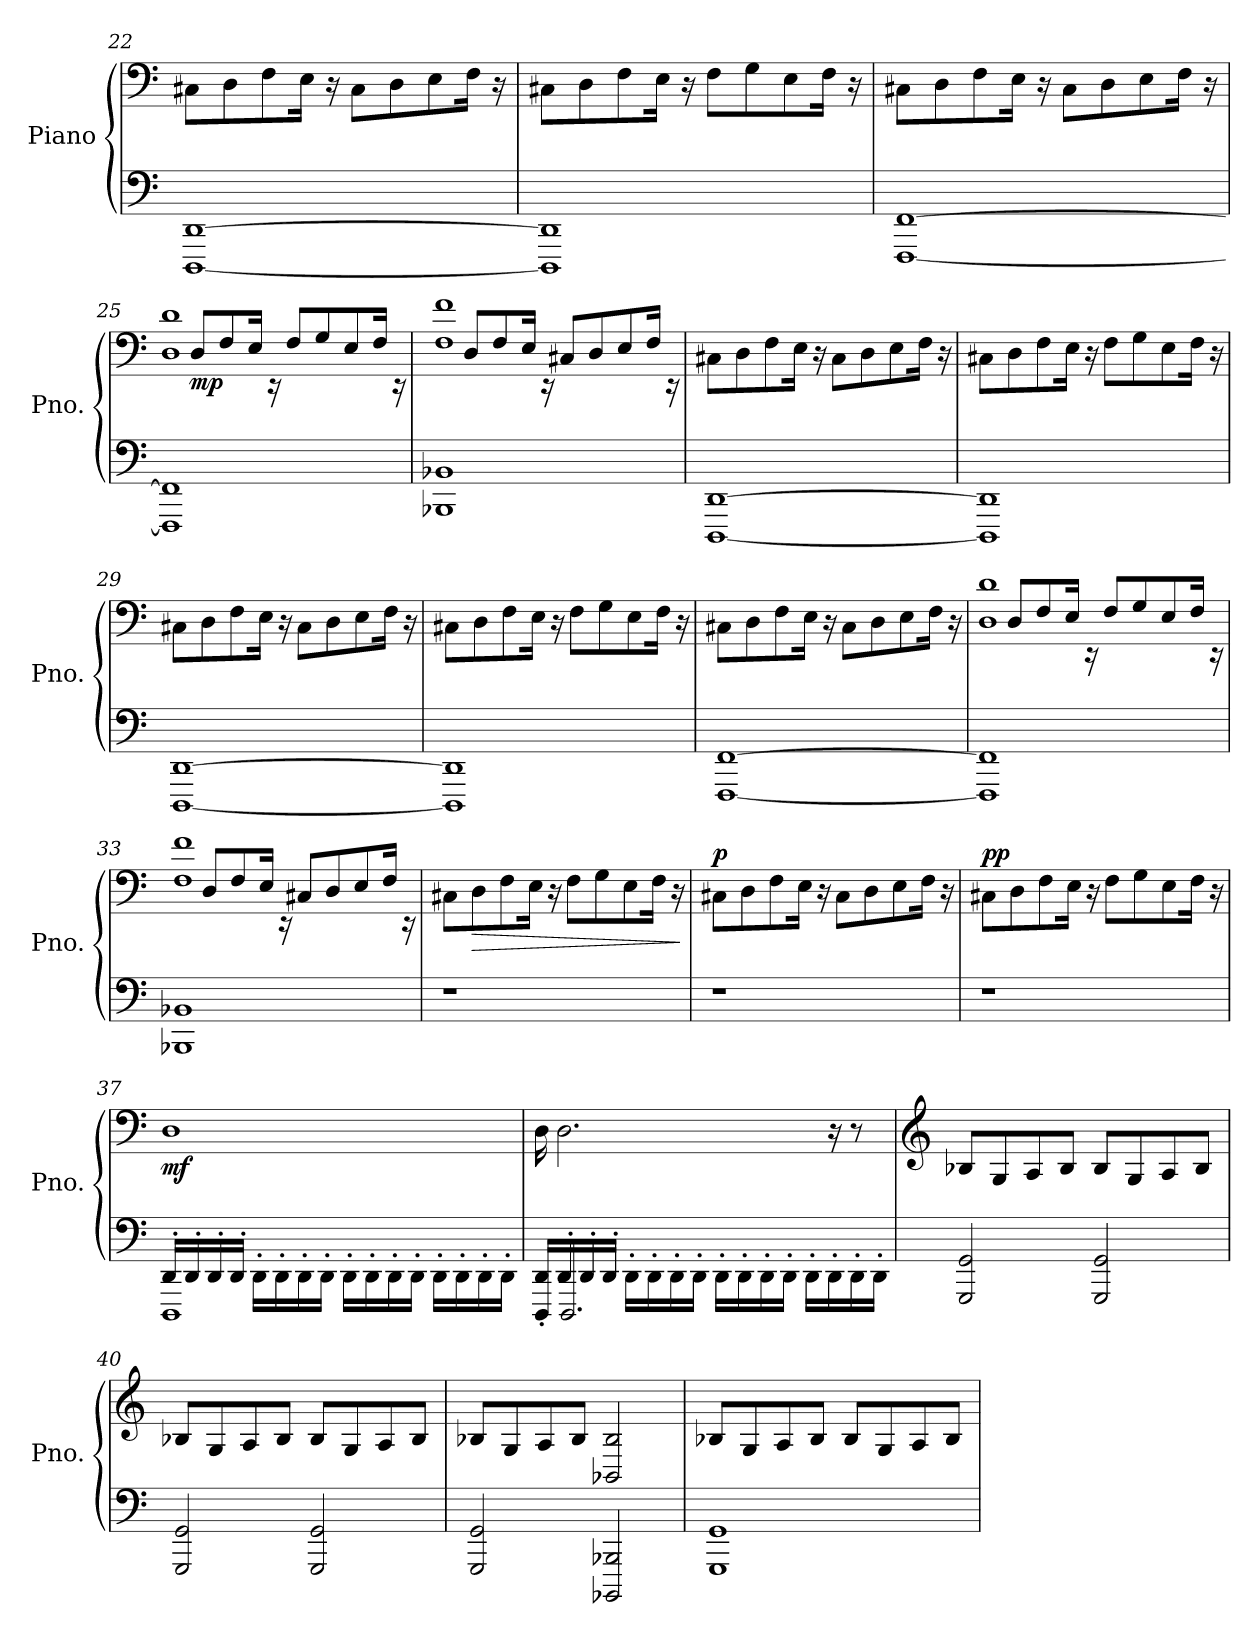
**kern	**kern	**dynam
*part1	*part1	*part1
*staff2	*staff1	*staff1/2
*I"Piano	*	*
*I'Pno.	*	*
*clefF4	*clefF4	*
*k[]	*k[]	*
=22	=22	=22
[1DDD [1DD	8C#X\L	.
.	8D\	.
.	8F\	.
.	16E\Jk	.
.	16r	.
.	8C#\L	.
.	8D\	.
.	8E\	.
.	16F\Jk	.
.	16r	.
=23	=23	=23
1DDD] 1DD]	8C#X\L	.
.	8D\	.
.	8F\	.
.	16E\Jk	.
.	16r	.
.	8F\L	.
.	8G\	.
.	8E\	.
.	16F\Jk	.
.	16r	.
!!LO:LB:g=z
=24	=24	=24
[1FFF [1FF	8C#X\L	.
.	8D\	.
.	8F\	.
.	16E\Jk	.
.	16r	.
.	8C#\L	.
.	8D\	.
.	8E\	.
.	16F\Jk	.
.	16r	.
=25	=25	=25
*	*^	*
1FFF] 1FF]	8reyy	1D 1d	.
!	!	!	!LO:DY:b
.	8D/L	.	mp
.	8F/	.	.
.	16E/Jk	.	.
.	16rEE	.	.
.	8F/L	.	.
.	8G/	.	.
.	8E/	.	.
.	16F/Jk	.	.
.	16rEE	.	.
=26	=26	=26	=26
1BBB-X 1BB-X	8rbyy	1F 1f	.
.	8D/L	.	.
.	8F/	.	.
.	16E/Jk	.	.
.	16rEE	.	.
.	8C#X/L	.	.
.	8D/	.	.
.	8E/	.	.
.	16F/Jk	.	.
.	16rEE	.	.
*	*v	*v	*
=27	=27	=27
[1DDD [1DD	8C#X\L	.
.	8D\	.
.	8F\	.
.	16E\Jk	.
.	16r	.
.	8C#\L	.
.	8D\	.
.	8E\	.
.	16F\Jk	.
.	16r	.
=28	=28	=28
1DDD] 1DD]	8C#X\L	.
.	8D\	.
.	8F\	.
.	16E\Jk	.
.	16r	.
.	8F\L	.
.	8G\	.
.	8E\	.
.	16F\Jk	.
.	16r	.
!!LO:PB:g=z
=29	=29	=29
[1DDD [1DD	8C#X\L	.
.	8D\	.
.	8F\	.
.	16E\Jk	.
.	16r	.
.	8C#\L	.
.	8D\	.
.	8E\	.
.	16F\Jk	.
.	16r	.
=30	=30	=30
1DDD] 1DD]	8C#X\L	.
.	8D\	.
.	8F\	.
.	16E\Jk	.
.	16r	.
.	8F\L	.
.	8G\	.
.	8E\	.
.	16F\Jk	.
.	16r	.
=31	=31	=31
[1FFF [1FF	8C#X\L	.
.	8D\	.
.	8F\	.
.	16E\Jk	.
.	16r	.
.	8C#\L	.
.	8D\	.
.	8E\	.
.	16F\Jk	.
.	16r	.
=32	=32	=32
*	*^	*
1FFF] 1FF]	8reyy	1D 1d	.
.	8D/L	.	.
.	8F/	.	.
.	16E/Jk	.	.
.	16rEE	.	.
.	8F/L	.	.
.	8G/	.	.
.	8E/	.	.
.	16F/Jk	.	.
.	16rEE	.	.
=33	=33	=33	=33
1BBB-X 1BB-X	8rbyy	1F 1f	.
.	8D/L	.	.
.	8F/	.	.
.	16E/Jk	.	.
.	16rEE	.	.
.	8C#X/L	.	.
.	8D/	.	.
.	8E/	.	.
.	16F/Jk	.	.
.	16rEE	.	.
*	*v	*v	*
!!LO:LB:g=z
=34	=34	=34
1r	8C#X\L	.
!	!	!LO:HP:b
.	8D\	>
.	8F\	.
.	16E\Jk	.
.	16r	.
.	8F\L	.
.	8G\	.
.	8E\	.
.	16F\Jk	.
.	16r	.
.	.	]
=35	=35	=35
!	!	!LO:DY:a
1r	8C#X\L	p
.	8D\	.
.	8F\	.
.	16E\Jk	.
.	16r	.
.	8C#\L	.
.	8D\	.
.	8E\	.
.	16F\Jk	.
.	16r	.
=36	=36	=36
!	!	!LO:DY:a
1r	8C#X\L	pp
.	8D\	.
.	8F\	.
.	16E\Jk	.
.	16r	.
.	8F\L	.
.	8G\	.
.	8E\	.
.	16F\Jk	.
.	16r	.
=37	=37	=37
*	*MM65	*
*^	*	*
!	!	!	!LO:DY:b
16DD'/LL	1DDD	1D	mf
16DD'/	.	.	.
16DD'/	.	.	.
16DD'/JJ	.	.	.
16DD'\LL	.	.	.
16DD'\	.	.	.
16DD'\	.	.	.
16DD'\JJ	.	.	.
16DD'\LL	.	.	.
16DD'\	.	.	.
16DD'\	.	.	.
16DD'\JJ	.	.	.
16DD'\LL	.	.	.
16DD'\	.	.	.
16DD'\	.	.	.
16DD'\JJ	.	.	.
!!LO:LB:g=z
=38	=38	=38	=38
16DDD/' 16DD/'LL	16ryy	16D\	.
16DD'/	2.DDD/	2.D\	.
16DD'/	.	.	.
16DD'/JJ	.	.	.
16DD'\LL	.	.	.
16DD'\	.	.	.
16DD'\	.	.	.
16DD'\JJ	.	.	.
16DD'\LL	.	.	.
16DD'\	.	.	.
16DD'\	.	.	.
16DD'\JJ	.	.	.
16DD'\LL	.	.	.
16DD'\	8.ryy	16r	.
16DD'\	.	8r	.
16DD'\JJ	.	.	.
*v	*v	*	*
=39	=39	=39
*	*clefG2	*
*	*MM130	*
2GGG/ 2GG/	8B-X/L	.
.	8G/	.
.	8A/	.
.	8B-/J	.
2GGG/ 2GG/	8B-/L	.
.	8G/	.
.	8A/	.
.	8B-/J	.
=40	=40	=40
2GGG/ 2GG/	8B-X/L	.
.	8G/	.
.	8A/	.
.	8B-/J	.
2GGG/ 2GG/	8B-/L	.
.	8G/	.
.	8A/	.
.	8B-/J	.
=41	=41	=41
2GGG/ 2GG/	8B-X/L	.
.	8G/	.
.	8A/	.
.	8B-/J	.
2BBBB-X/ 2BBB-X/	2BB-X/ 2B-/	.
!!LO:LB:g=z
=42	=42	=42
1GGG 1GG	8B-X/L	.
.	8G/	.
.	8A/	.
.	8B-/J	.
.	8B-/L	.
.	8G/	.
.	8A/	.
.	8B-/J	.
=	=	=
*-	*-	*-
